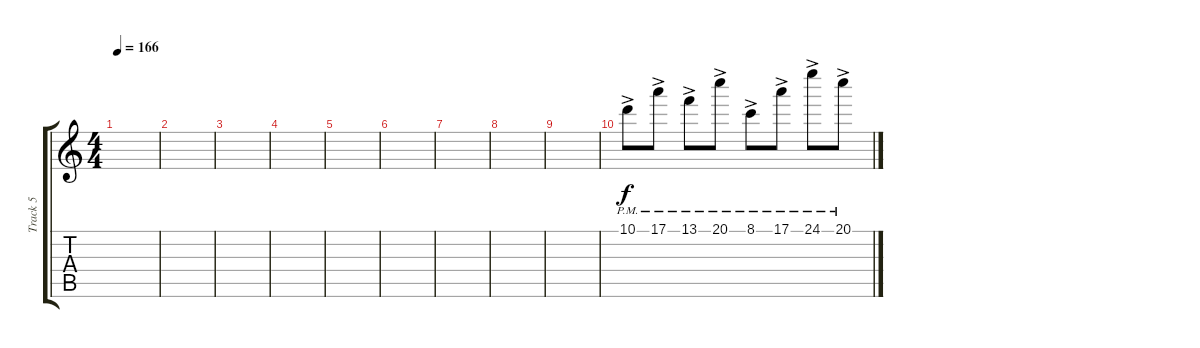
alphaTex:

\track ("Track 5" "Track 5") {instrument piccolo}
\staff {score tabs}
\tuning (E5 B4 G4 D4 A3 E3) {hide}
\ts (4 4)
\tempo 166
\clef g2
\ks c
|
|
|
|
|
|
|
|
|
10.1{ac pm}.8 17.1{ac pm}.8 13.1{ac pm}.8 20.1{ac pm}.8 8.1{ac pm}.8 17.1{ac pm}.8 24.1{ac pm}.8 20.1{ac pm}.8
